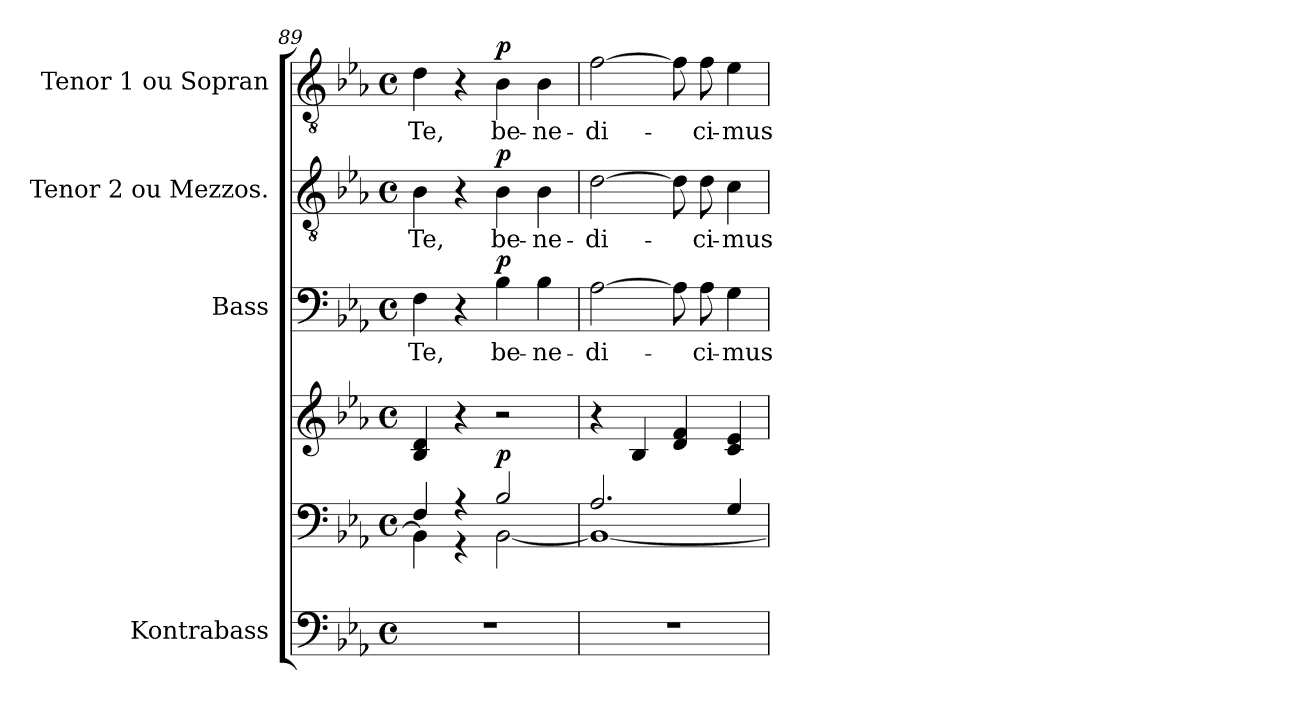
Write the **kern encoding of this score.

**kern	**kern	**kern	**dynam	**kern	**text	**dynam	**kern	**text	**dynam	**kern	**text	**dynam
*part5	*part4	*part4	*part4	*part3	*part3	*part3	*part2	*part2	*part2	*part1	*part1	*part1
*staff6	*staff5	*staff4	*staff4/5	*staff3	*staff3	*staff3	*staff2	*staff2	*staff2	*staff1	*staff1	*staff1
*I"Kontrabass	*	*	*	*I"Bass	*	*	*I"Tenor 2 ou Mezzos.	*	*	*I"Tenor 1 ou Sopran	*	*
*I'Kb.	*	*	*	*	*	*	*	*	*	*	*	*
*clefF4	*clefF4	*clefG2	*	*clefF4	*	*	*clefGv2	*	*	*clefGv2	*	*
*ITrd7c12	*	*	*	*	*	*	*	*	*	*	*	*
*k[b-e-a-]	*k[b-e-a-]	*k[b-e-a-]	*	*k[b-e-a-]	*	*	*k[b-e-a-]	*	*	*k[b-e-a-]	*	*
*E-:	*E-:	*E-:	*	*E-:	*	*	*E-:	*	*	*E-:	*	*
*M4/4	*M4/4	*M4/4	*	*M4/4	*	*	*M4/4	*	*	*M4/4	*	*
*met(c)	*met(c)	*met(c)	*	*met(c)	*	*	*met(c)	*	*	*met(c)	*	*
=89	=89	=89	=89	=89	=89	=89	=89	=89	=89	=89	=89	=89
*	*^	*	*	*	*	*	*	*	*	*	*	*
!	!	!	!	!	!	!LO:LY:b	!	!	!LO:LY:b	!	!	!LO:LY:b	!
1r	4F/	4BB-\]	4B-/ 4d/	.	4F\	Te,	.	4B-\	Te,	.	4d\	Te,	.
.	4r	4r	4r	.	4r	.	.	4r	.	.	4r	.	.
!	!	!	!	!LO:DY:a=2	!	!LO:LY:b	!LO:DY:a	!	!LO:LY:b	!LO:DY:a	!	!LO:LY:b	!LO:DY:a
.	2B-/	[<2BB-\	2r	p	4B-\	be-	p	4B-\	be-	p	4B-\	be-	p
!	!	!	!	!	!	!LO:LY:b	!	!	!LO:LY:b	!	!	!LO:LY:b	!
.	.	.	.	.	4B-\	-ne-	.	4B-\	-ne-	.	4B-\	-ne-	.
=90	=90	=90	=90	=90	=90	=90	=90	=90	=90	=90	=90	=90	=90
!	!	!	!	!	!	!LO:LY:b	!	!	!LO:LY:b	!	!	!LO:LY:b	!
1r	2.A-/	1BB-_	4r	.	[2A-\	-di-	.	[2d\	-di-	.	[2f\	-di-	.
.	.	.	4B-/	.	.	.	.	.	.	.	.	.	.
.	.	.	4d/ 4f/	.	8A-\]	.	.	8d\]	.	.	8f\]	.	.
!	!	!	!	!	!	!LO:LY:b	!	!	!LO:LY:b	!	!	!LO:LY:b	!
.	.	.	.	.	8A-\	-ci-	.	8d\	-ci-	.	8f\	-ci-	.
!	!	!	!	!	!	!LO:LY:b	!	!	!LO:LY:b	!	!	!LO:LY:b	!
.	4G/	.	4c/ 4e-/	.	4G\	-mus	.	4c\	-mus	.	4e-\	-mus	.
*	*v	*v	*	*	*	*	*	*	*	*	*	*	*
=	=	=	=	=	=	=	=	=	=	=	=	=
*-	*-	*-	*-	*-	*-	*-	*-	*-	*-	*-	*-	*-
